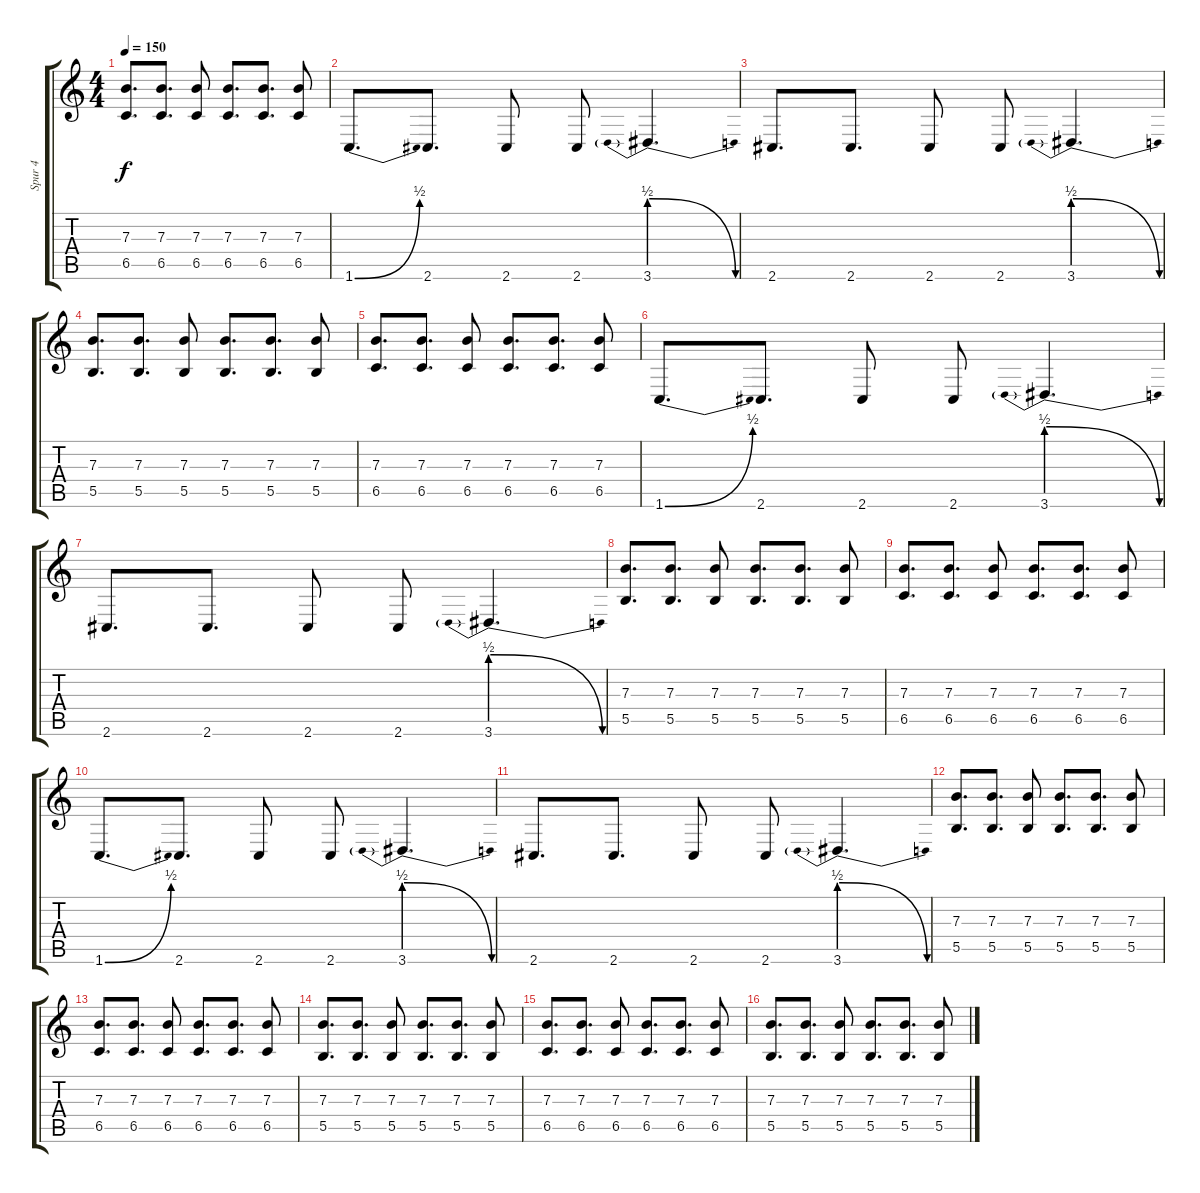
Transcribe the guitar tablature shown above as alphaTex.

\track ("Spur 4" "Spur 4") {instrument distortionguitar}
\staff {score tabs}
\tuning (Db4 Ab3 E3 B2 Gb2 B1) {hide}
\ts (4 4)
\tempo 150
\clef g2
\ks c
(7.3 6.5).8{d dy f} (7.3 6.5).8{d} (7.3 6.5).8 (7.3 6.5).8{d} (7.3 6.5).8{d} (7.3 6.5).8 |
1.6{be (bend 0 0 60 2)}.8{d} 2.6.8{d} 2.6.8 2.6.8 3.6{be (prebendrelease 0 2 60 0)}.4{d} |
2.6.8{d} 2.6.8{d} 2.6.8 2.6.8 3.6{be (prebendrelease 0 2 60 0)}.4{d} |
(7.3 5.5).8{d} (7.3 5.5).8{d} (7.3 5.5).8 (7.3 5.5).8{d} (7.3 5.5).8{d} (7.3 5.5).8 |
(7.3 6.5).8{d} (7.3 6.5).8{d} (7.3 6.5).8 (7.3 6.5).8{d} (7.3 6.5).8{d} (7.3 6.5).8 |
1.6{be (bend 0 0 60 2)}.8{d} 2.6.8{d} 2.6.8 2.6.8 3.6{be (prebendrelease 0 2 60 0)}.4{d} |
2.6.8{d} 2.6.8{d} 2.6.8 2.6.8 3.6{be (prebendrelease 0 2 60 0)}.4{d} |
(7.3 5.5).8{d} (7.3 5.5).8{d} (7.3 5.5).8 (7.3 5.5).8{d} (7.3 5.5).8{d} (7.3 5.5).8 |
(7.3 6.5).8{d} (7.3 6.5).8{d} (7.3 6.5).8 (7.3 6.5).8{d} (7.3 6.5).8{d} (7.3 6.5).8 |
1.6{be (bend 0 0 60 2)}.8{d} 2.6.8{d} 2.6.8 2.6.8 3.6{be (prebendrelease 0 2 60 0)}.4{d} |
2.6.8{d} 2.6.8{d} 2.6.8 2.6.8 3.6{be (prebendrelease 0 2 60 0)}.4{d} |
(7.3 5.5).8{d} (7.3 5.5).8{d} (7.3 5.5).8 (7.3 5.5).8{d} (7.3 5.5).8{d} (7.3 5.5).8 |
(7.3 6.5).8{d} (7.3 6.5).8{d} (7.3 6.5).8 (7.3 6.5).8{d} (7.3 6.5).8{d} (7.3 6.5).8 |
(7.3 5.5).8{d} (7.3 5.5).8{d} (7.3 5.5).8 (7.3 5.5).8{d} (7.3 5.5).8{d} (7.3 5.5).8 |
(7.3 6.5).8{d} (7.3 6.5).8{d} (7.3 6.5).8 (7.3 6.5).8{d} (7.3 6.5).8{d} (7.3 6.5).8 |
(7.3 5.5).8{d} (7.3 5.5).8{d} (7.3 5.5).8 (7.3 5.5).8{d} (7.3 5.5).8{d} (7.3 5.5).8
